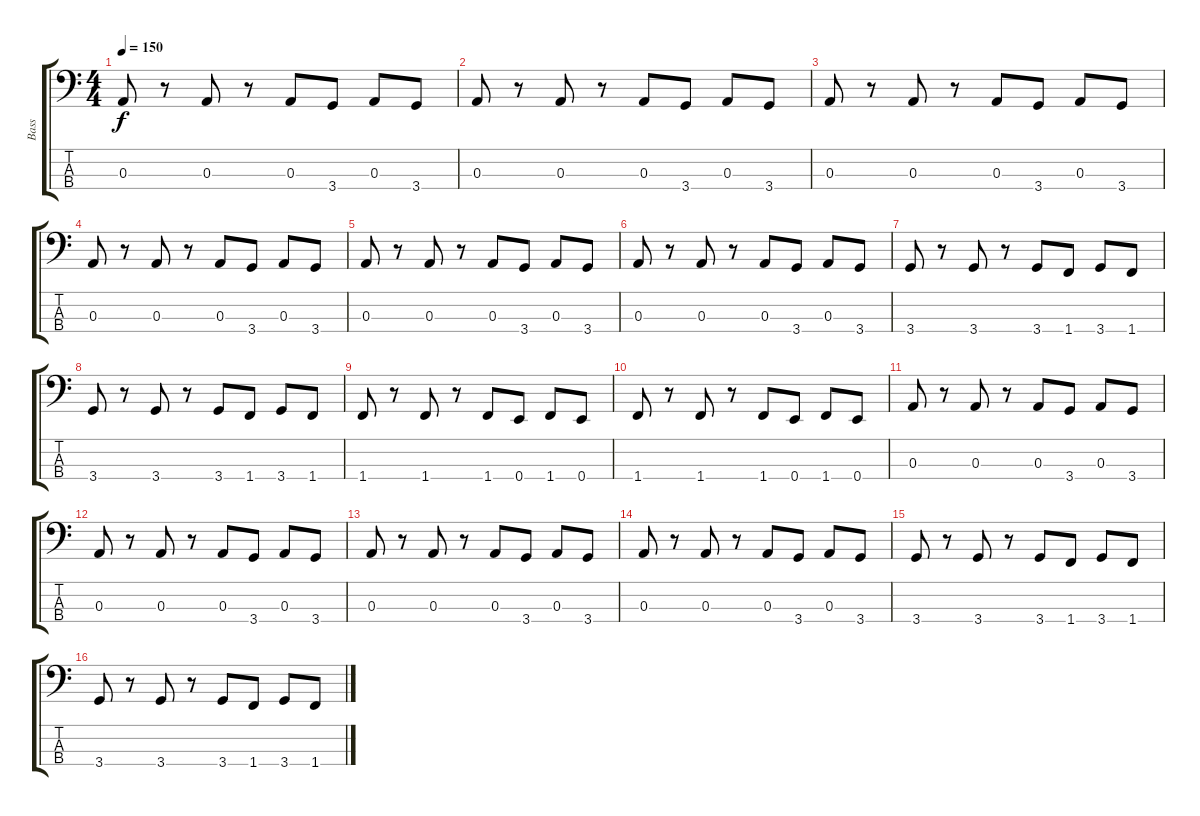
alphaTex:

\track ("Bass" "Bass") {instrument electricbassfinger}
\staff {score tabs}
\tuning (G2 D2 A1 E1) {hide}
\ts (4 4)
\tempo 150
\clef f4
\ks c
0.3.8{dy f} r.8 0.3.8 r.8 0.3.8 3.4.8 0.3.8 3.4.8 |
0.3.8 r.8 0.3.8 r.8 0.3.8 3.4.8 0.3.8 3.4.8 |
0.3.8 r.8 0.3.8 r.8 0.3.8 3.4.8 0.3.8 3.4.8 |
0.3.8 r.8 0.3.8 r.8 0.3.8 3.4.8 0.3.8 3.4.8 |
0.3.8 r.8 0.3.8 r.8 0.3.8 3.4.8 0.3.8 3.4.8 |
0.3.8 r.8 0.3.8 r.8 0.3.8 3.4.8 0.3.8 3.4.8 |
3.4.8 r.8 3.4.8 r.8 3.4.8 1.4.8 3.4.8 1.4.8 |
3.4.8 r.8 3.4.8 r.8 3.4.8 1.4.8 3.4.8 1.4.8 |
1.4.8 r.8 1.4.8 r.8 1.4.8 0.4.8 1.4.8 0.4.8 |
1.4.8 r.8 1.4.8 r.8 1.4.8 0.4.8 1.4.8 0.4.8 |
0.3.8 r.8 0.3.8 r.8 0.3.8 3.4.8 0.3.8 3.4.8 |
0.3.8 r.8 0.3.8 r.8 0.3.8 3.4.8 0.3.8 3.4.8 |
0.3.8 r.8 0.3.8 r.8 0.3.8 3.4.8 0.3.8 3.4.8 |
0.3.8 r.8 0.3.8 r.8 0.3.8 3.4.8 0.3.8 3.4.8 |
3.4.8 r.8 3.4.8 r.8 3.4.8 1.4.8 3.4.8 1.4.8 |
3.4.8 r.8 3.4.8 r.8 3.4.8 1.4.8 3.4.8 1.4.8
